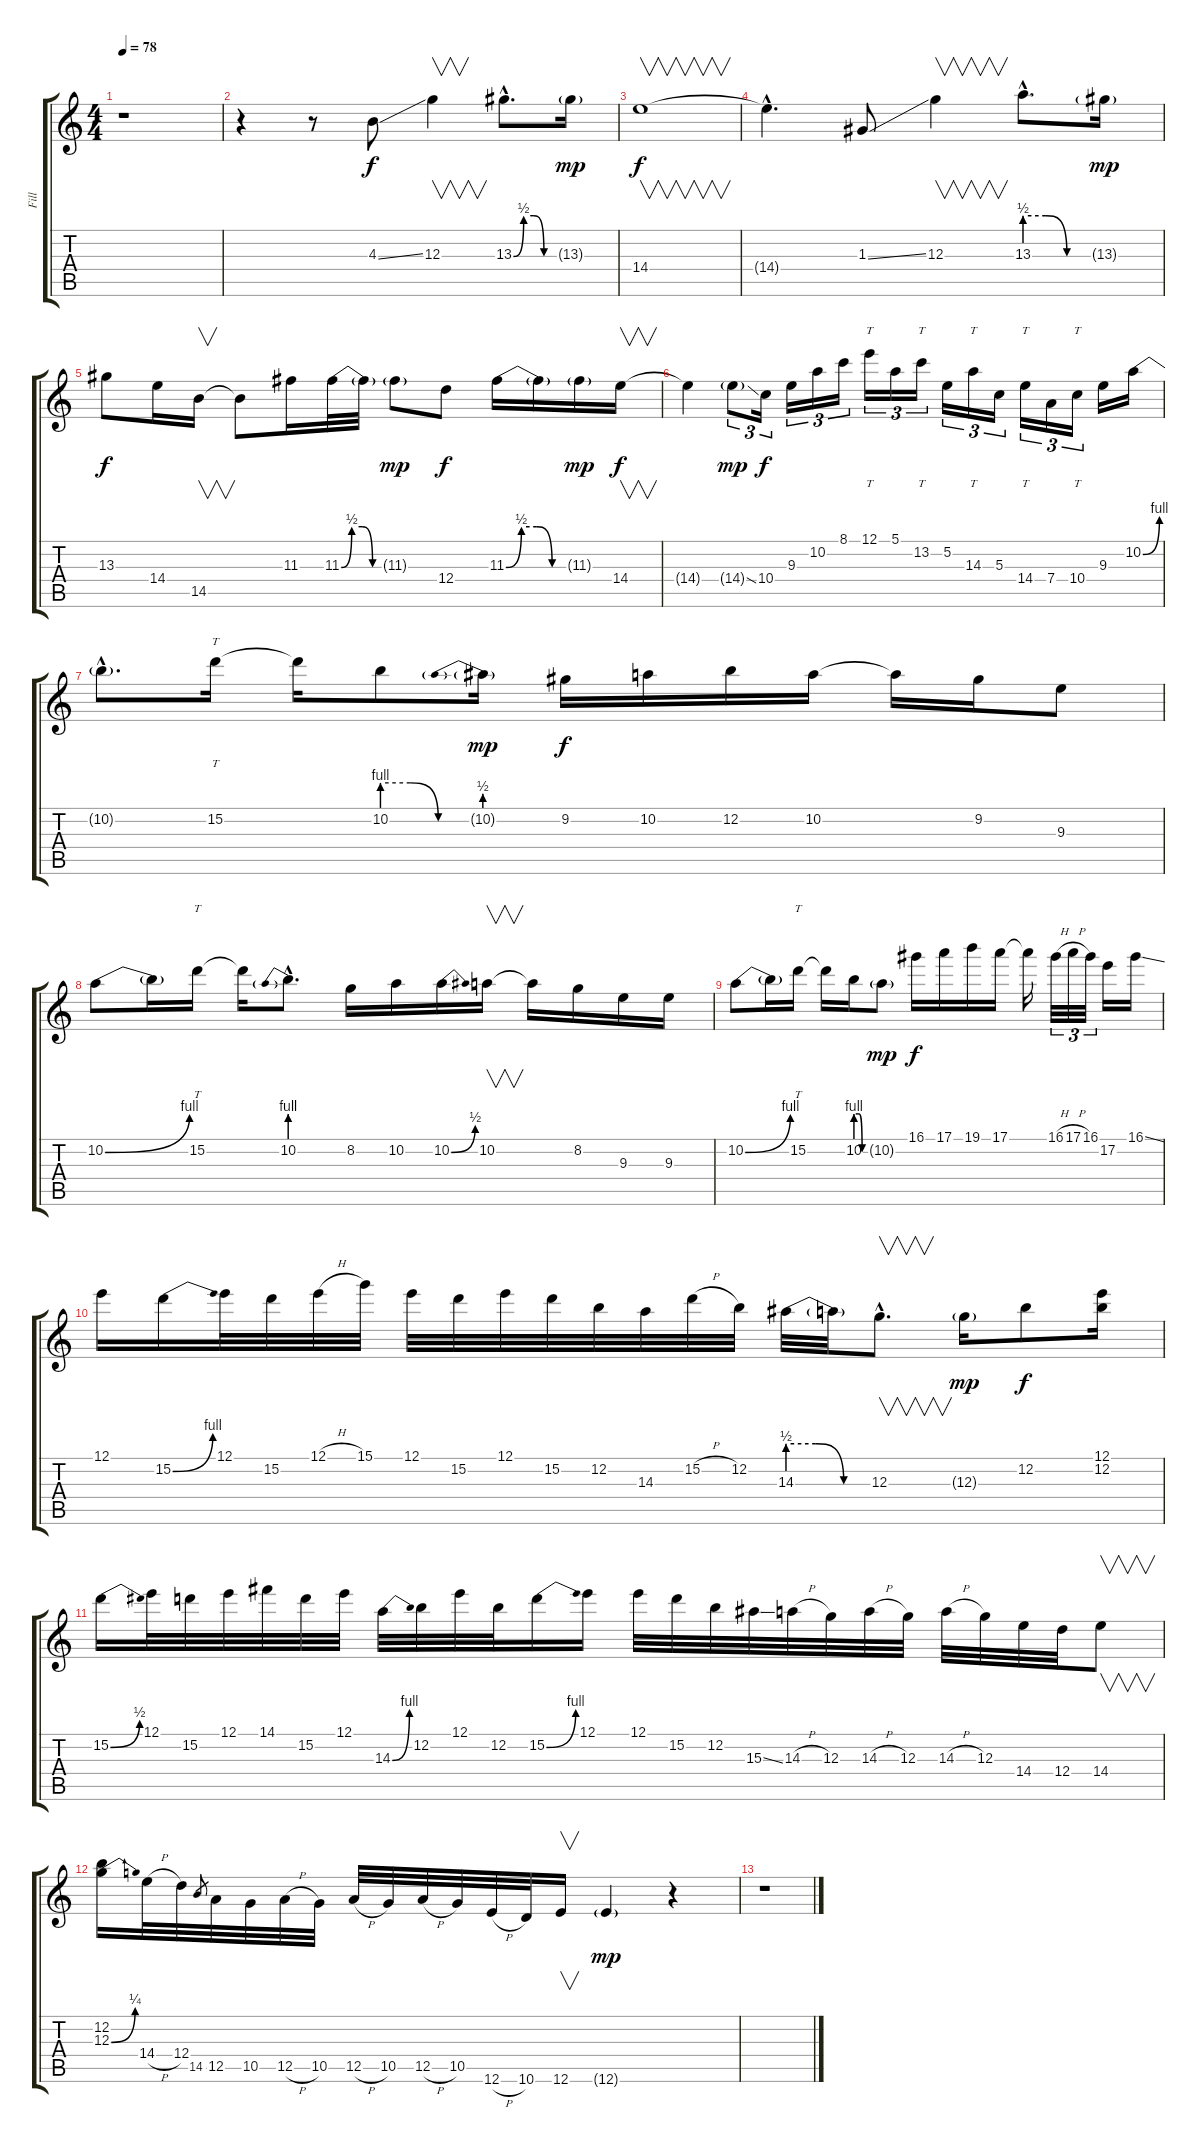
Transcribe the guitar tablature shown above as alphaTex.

\track ("Fill" "Fill") {instrument overdrivenguitar}
\staff {score tabs}
\tuning (E4 B3 G3 D3 A2 E2) {hide}
\ts (4 4)
\tempo 78
\clef g2
\ks c
r.1{dy f} |
r.4{volume 12} r.8 4.3{ss}.8 12.3.4{v} 13.3{be (custom 0 0 15 2 30 2 45 0 60 0) hac}.8{d} 13.3{g}.16{dy mp} |
14.4.1{v dy f} |
14.4{hac t}.4{d} 1.3{ss}.8 12.3.4{v} 13.3{be (custom 0 2 20 2 40 0 60 0) hac}.8{d} 13.3{g}.16{dy mp} |
13.3.8{dy f} 14.4.16 14.5.16{v} 14.5{t}.8 11.3.16 11.3{be (custom 0 0 15 2 30 2 45 0 60 0)}.32 11.3{t}.32 11.3{g}.8{dy mp} 12.4.8{dy f} 11.3{be (custom 0 0 15 2 30 2 45 0 60 0)}.16 11.3{t}.16 11.3{g}.16{dy mp} 14.4.16{v dy f} |
14.4{t}.4 14.4{ss g}.8{tu (3 2) dy mp} 10.4.16{tu (3 2) dy f} 9.3.16{tu (3 2)} 10.2.16{tu (3 2)} 8.1.16{tu (3 2)} 12.1.16{tt tu (3 2)} 5.1.16{tu (3 2)} 13.2.16{tt tu (3 2)} 5.2.16{tu (3 2)} 14.3.16{tt tu (3 2)} 5.3.16{tu (3 2)} 14.4.16{tt tu (3 2)} 7.4.16{tu (3 2)} 10.4.16{tt tu (3 2)} 9.3.16 10.2{be (bend 0 0 60 4)}.16 |
10.2{hac t}.8{d} 15.2.16{tt} 15.2{t}.16 10.2{be (custom 0 4 20 4 40 0 60 0)}.8 10.2{be (prebend 0 2 60 2) g}.16{dy mp} 9.2.16{dy f} 10.2.16 12.2.16 10.2.16 10.2{t}.16 9.2.16 9.3.8 |
10.2{be (bend 0 0 60 4)}.8 10.2{t}.16 15.2.16{tt} 15.2{t}.16 10.2{be (prebend 0 4 60 4) hac}.8{d} 8.2.16 10.2.16 10.2{be (bend 0 0 60 2)}.16 10.2.16{v} 10.2{t}.16 8.2.16 9.3.16 9.3.16 |
10.2{be (bend 0 0 60 4)}.8 10.2{t}.16 15.2.16{tt} 15.2{t}.16 10.2{be (custom 0 4 20 4 40 0 60 0)}.16 10.2{g}.8{dy mp} 16.1.16{dy f} 17.1.16 19.1.16 17.1.16 17.1{t}.16 16.1{h}.32{tu (3 2)} 17.1{h}.32{tu (3 2)} 16.1.32{tu (3 2)} 17.2.16 16.1{ss}.16 |
12.1.16 15.2{be (bend 0 0 60 4)}.16 12.1.32 15.2.32 12.1{h}.32 15.1.32 12.1.32 15.2.32 12.1.32 15.2.32 12.2.32 14.3.32 15.2{h}.32 12.2.32 14.3{be (custom 0 2 20 2 40 0 60 0)}.32 14.3{t}.32 12.3{hac}.8{v d} 12.3{g}.16{dy mp} 12.2.8{dy f} (12.1 12.2).16 |
15.2{be (bend 0 0 60 2)}.16 12.1.32 15.2.32 12.1.32 14.1.32 15.2.32 12.1.32 14.3{be (bend 0 0 60 4)}.32 12.2.32 12.1.32 12.2.32 15.2{be (bend 0 0 60 4)}.16 12.1.16 12.1.32 15.2.32 12.2.32 15.3{ss}.32 14.3{h}.32 12.3.32 14.3{h}.32 12.3.32 14.3{h}.32 12.3.32 14.4.32 12.4.32 14.4.8{v} |
(12.2 12.3{be (bend 0 0 60 1)}).16 14.4{h}.32 12.4.32 14.5.8{gr} 12.5.32 10.5.32 12.5{h}.32 10.5.32 12.5{h}.32 10.5.32 12.5{h}.32 10.5.32 12.6{h}.32 10.6.32 12.6.16{v} 12.6{g}.4{dy mp} r.4 |
r.1
